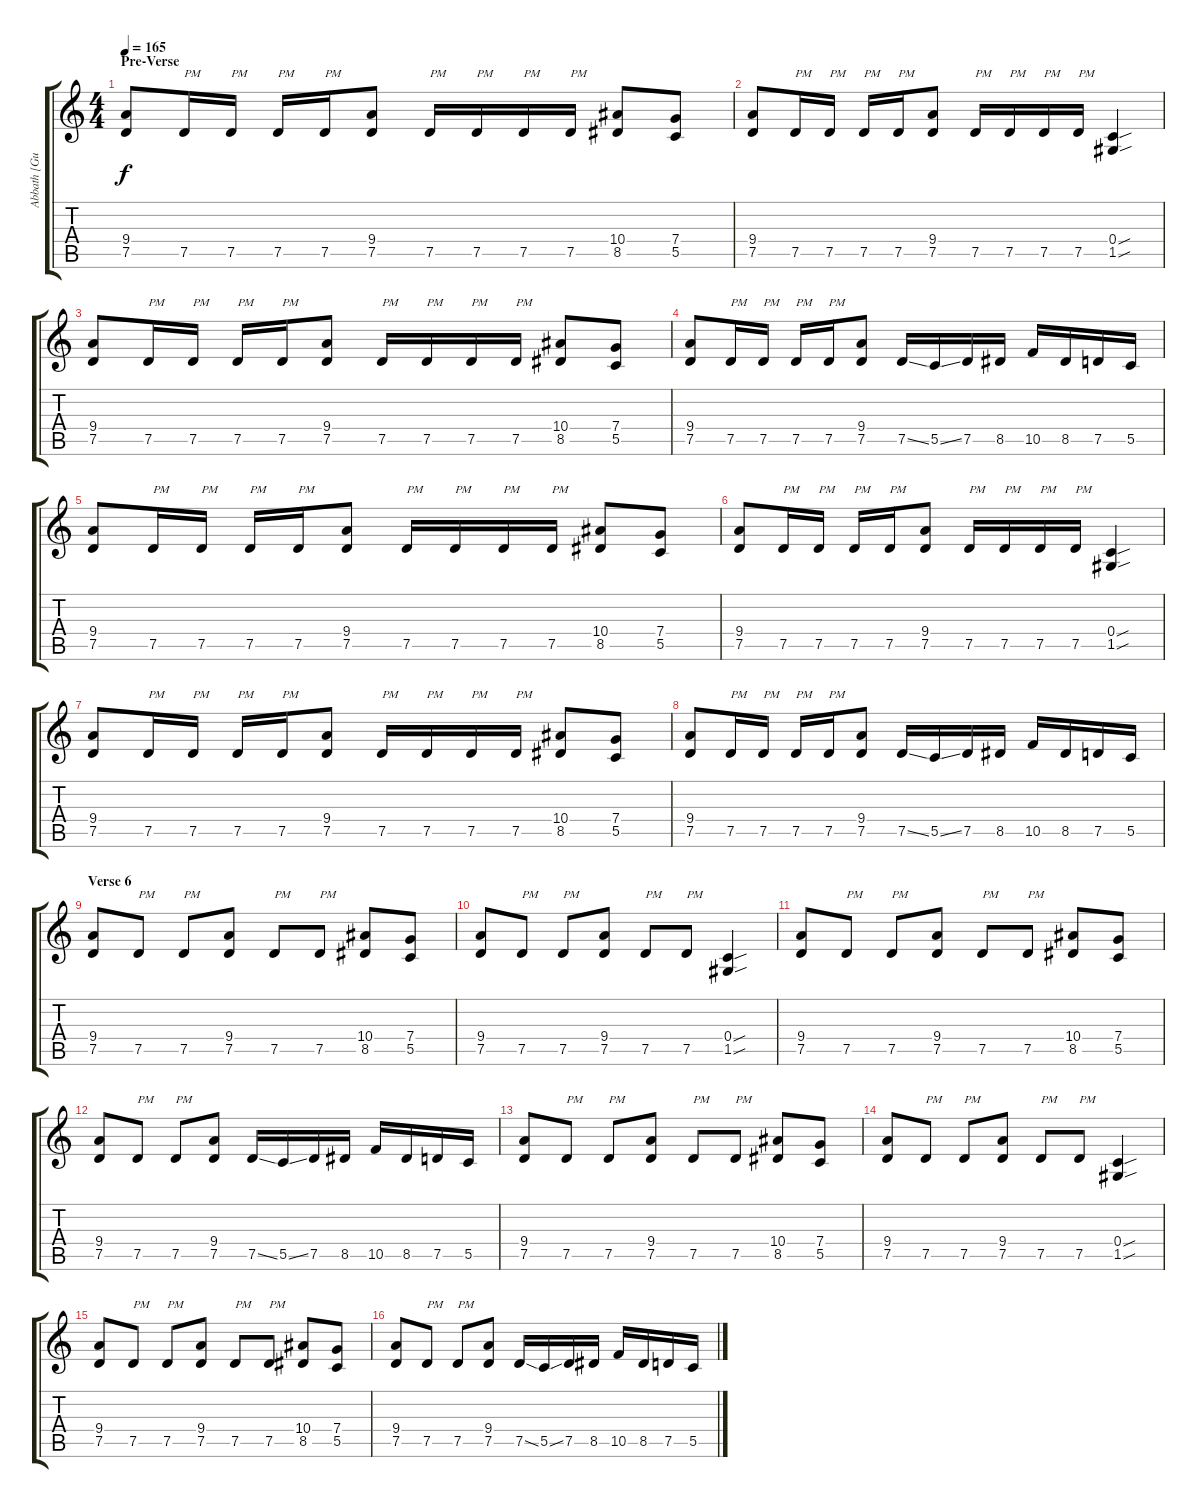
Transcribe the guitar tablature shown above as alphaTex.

\track ("Abbath [Guitar]" "Abbath [Gu") {instrument distortionguitar}
\staff {score tabs}
\tuning (D4 A3 F3 C3 G2 D2) {hide}
\ts (4 4)
\section ("" "Pre-Verse")
\tempo 165
\clef g2
\ks c
(9.4 7.5).8{dy f} 7.5.16{txt "PM"} 7.5.16{txt "PM"} 7.5.16{txt "PM"} 7.5.16{txt "PM"} (9.4 7.5).8 7.5.16{txt "PM"} 7.5.16{txt "PM"} 7.5.16{txt "PM"} 7.5.16{txt "PM"} (10.4 8.5).8 (7.4 5.5).8 |
(9.4 7.5).8 7.5.16{txt "PM"} 7.5.16{txt "PM"} 7.5.16{txt "PM"} 7.5.16{txt "PM"} (9.4 7.5).8 7.5.16{txt "PM"} 7.5.16{txt "PM"} 7.5.16{txt "PM"} 7.5.16{txt "PM"} (0.4{sou} 1.5{sou}).4 |
(9.4 7.5).8 7.5.16{txt "PM"} 7.5.16{txt "PM"} 7.5.16{txt "PM"} 7.5.16{txt "PM"} (9.4 7.5).8 7.5.16{txt "PM"} 7.5.16{txt "PM"} 7.5.16{txt "PM"} 7.5.16{txt "PM"} (10.4 8.5).8 (7.4 5.5).8 |
(9.4 7.5).8 7.5.16{txt "PM"} 7.5.16{txt "PM"} 7.5.16{txt "PM"} 7.5.16{txt "PM"} (9.4 7.5).8 7.5{ss}.16 5.5{ss}.16 7.5.16 8.5.16 10.5.16 8.5.16 7.5.16 5.5.16 |
(9.4 7.5).8 7.5.16{txt "PM"} 7.5.16{txt "PM"} 7.5.16{txt "PM"} 7.5.16{txt "PM"} (9.4 7.5).8 7.5.16{txt "PM"} 7.5.16{txt "PM"} 7.5.16{txt "PM"} 7.5.16{txt "PM"} (10.4 8.5).8 (7.4 5.5).8 |
(9.4 7.5).8 7.5.16{txt "PM"} 7.5.16{txt "PM"} 7.5.16{txt "PM"} 7.5.16{txt "PM"} (9.4 7.5).8 7.5.16{txt "PM"} 7.5.16{txt "PM"} 7.5.16{txt "PM"} 7.5.16{txt "PM"} (0.4{sou} 1.5{sou}).4 |
(9.4 7.5).8 7.5.16{txt "PM"} 7.5.16{txt "PM"} 7.5.16{txt "PM"} 7.5.16{txt "PM"} (9.4 7.5).8 7.5.16{txt "PM"} 7.5.16{txt "PM"} 7.5.16{txt "PM"} 7.5.16{txt "PM"} (10.4 8.5).8 (7.4 5.5).8 |
(9.4 7.5).8 7.5.16{txt "PM"} 7.5.16{txt "PM"} 7.5.16{txt "PM"} 7.5.16{txt "PM"} (9.4 7.5).8 7.5{ss}.16 5.5{ss}.16 7.5.16 8.5.16 10.5.16 8.5.16 7.5.16 5.5.16 |
\section ("" "Verse 6")
(9.4 7.5).8 7.5.8{txt "PM"} 7.5.8{txt "PM"} (9.4 7.5).8 7.5.8{txt "PM"} 7.5.8{txt "PM"} (10.4 8.5).8 (7.4 5.5).8 |
(9.4 7.5).8 7.5.8{txt "PM"} 7.5.8{txt "PM"} (9.4 7.5).8 7.5.8{txt "PM"} 7.5.8{txt "PM"} (0.4{sou} 1.5{sou}).4 |
(9.4 7.5).8 7.5.8{txt "PM"} 7.5.8{txt "PM"} (9.4 7.5).8 7.5.8{txt "PM"} 7.5.8{txt "PM"} (10.4 8.5).8 (7.4 5.5).8 |
(9.4 7.5).8 7.5.8{txt "PM"} 7.5.8{txt "PM"} (9.4 7.5).8 7.5{ss}.16 5.5{ss}.16 7.5.16 8.5.16 10.5.16 8.5.16 7.5.16 5.5.16 |
(9.4 7.5).8 7.5.8{txt "PM"} 7.5.8{txt "PM"} (9.4 7.5).8 7.5.8{txt "PM"} 7.5.8{txt "PM"} (10.4 8.5).8 (7.4 5.5).8 |
(9.4 7.5).8 7.5.8{txt "PM"} 7.5.8{txt "PM"} (9.4 7.5).8 7.5.8{txt "PM"} 7.5.8{txt "PM"} (0.4{sou} 1.5{sou}).4 |
(9.4 7.5).8 7.5.8{txt "PM"} 7.5.8{txt "PM"} (9.4 7.5).8 7.5.8{txt "PM"} 7.5.8{txt "PM"} (10.4 8.5).8 (7.4 5.5).8 |
(9.4 7.5).8 7.5.8{txt "PM"} 7.5.8{txt "PM"} (9.4 7.5).8 7.5{ss}.16 5.5{ss}.16 7.5.16 8.5.16 10.5.16 8.5.16 7.5.16 5.5.16
